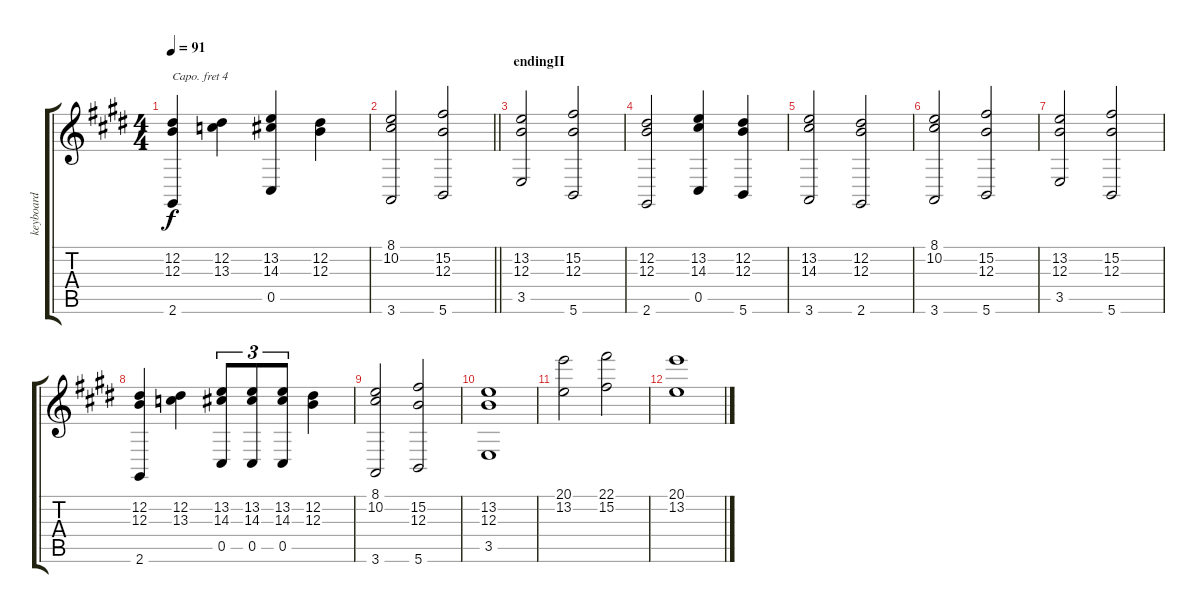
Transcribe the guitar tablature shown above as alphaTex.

\track ("keyboard" "keyboard") {instrument stringensemble1}
\staff {score tabs}
\capo 4
\tuning (E4 B3 G3 D3 A2 D2) {hide}
\ts (4 4)
\tempo 91
\clef g2
\ks c#minor
(12.2 12.3 2.6).4{dy f} (12.2 13.3).4 (13.2 14.3 0.5).4 (12.2 12.3).4 |
\barLineRight lightlight
\ks e
(8.1 10.2 3.6).2 (15.2 12.3 5.6).2 |
\section ("" "endingII ")
\ks c#minor
(13.2 12.3 3.5).2 (15.2 12.3 5.6).2 |
\ks e
(12.2 12.3 2.6).2 (13.2 14.3 0.5).4 (12.2 12.3 5.6).4 |
\ks c#minor
(13.2 14.3 3.6).2 (12.2 12.3 2.6).2 |
\ks e
(8.1 10.2 3.6).2 (15.2 12.3 5.6).2 |
\ks c#minor
(13.2 12.3 3.5).2 (15.2 12.3 5.6).2 |
(12.2 12.3 2.6).4 (12.2 13.3).4 (13.2 14.3 0.5).8{tu (3 2)} (13.2 14.3 0.5).8{tu (3 2)} (13.2 14.3 0.5).8{tu (3 2)} (12.2 12.3).4 |
\ks e
(8.1 10.2 3.6).2 (15.2 12.3 5.6).2 |
\ks c#minor
(13.2 12.3 3.5).1 |
\ks e
(20.1 13.2).2 (22.1 15.2).2 |
\ks c#minor
(20.1 13.2).1
